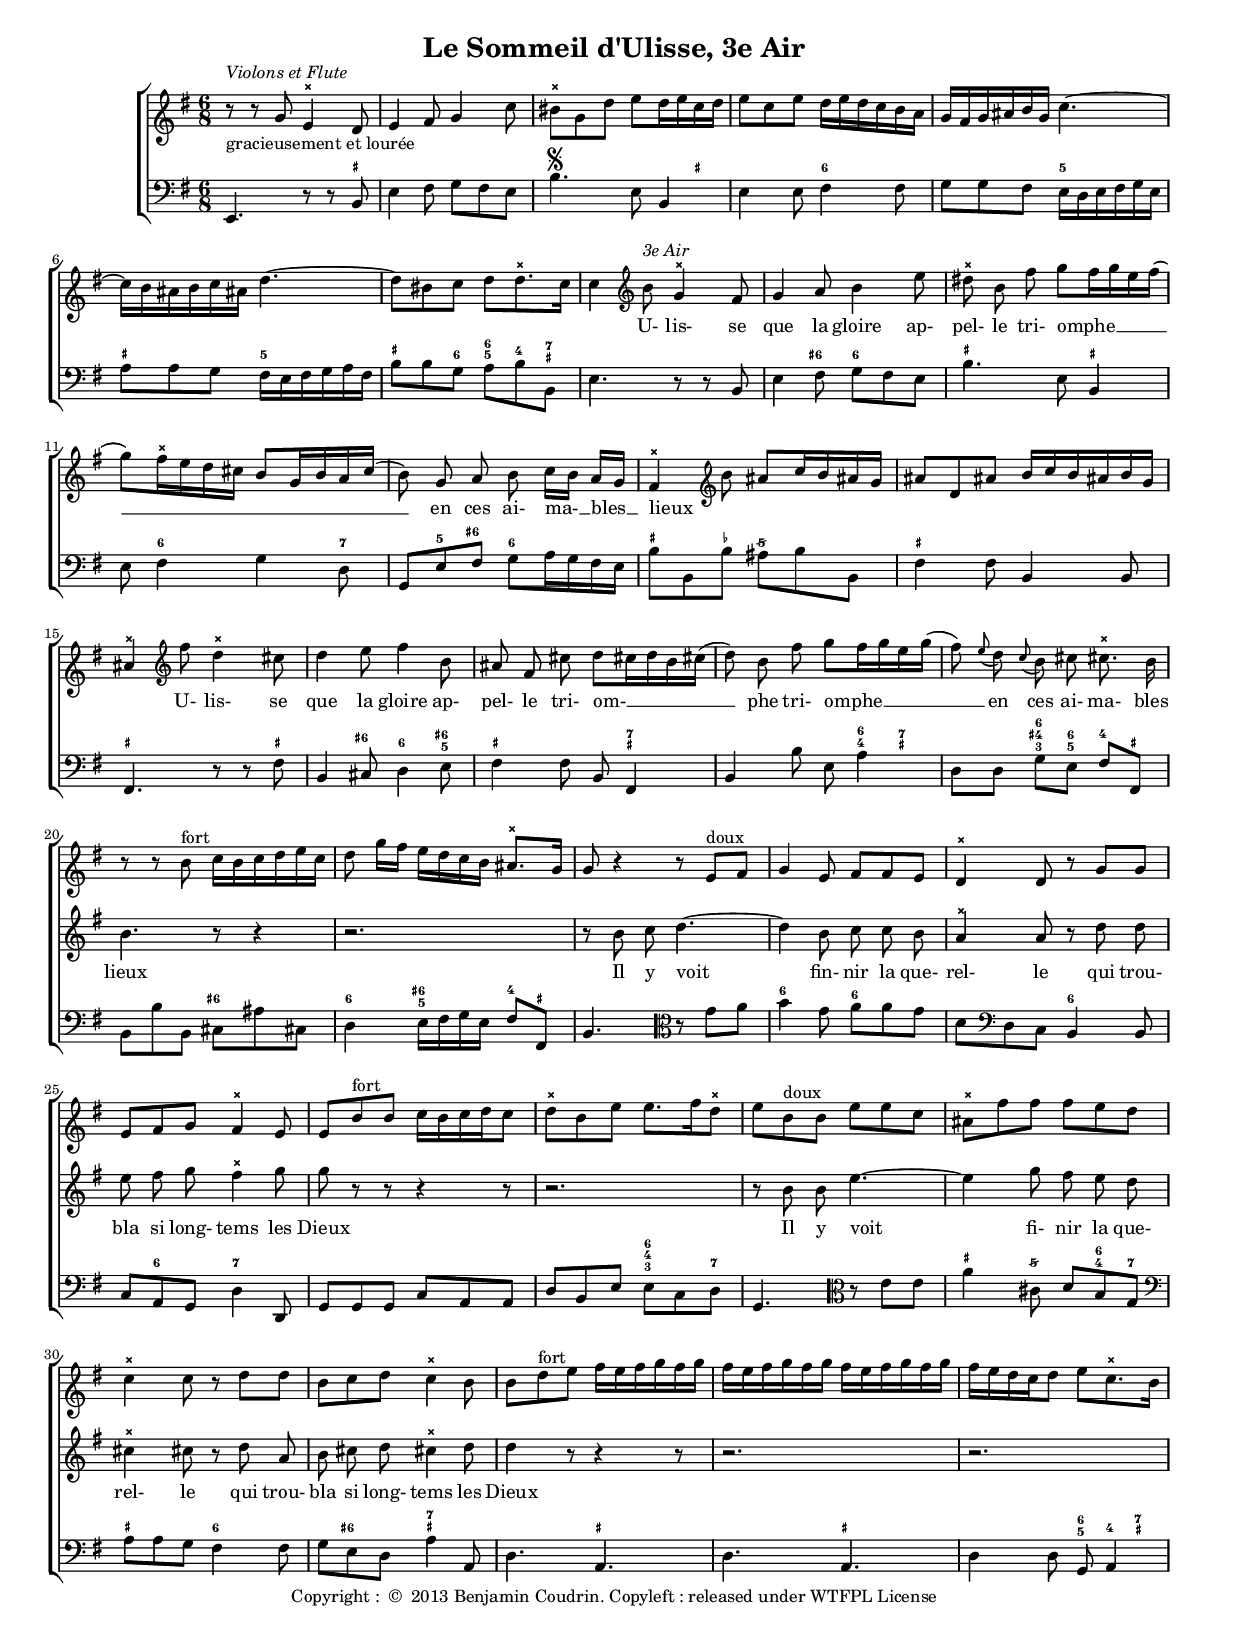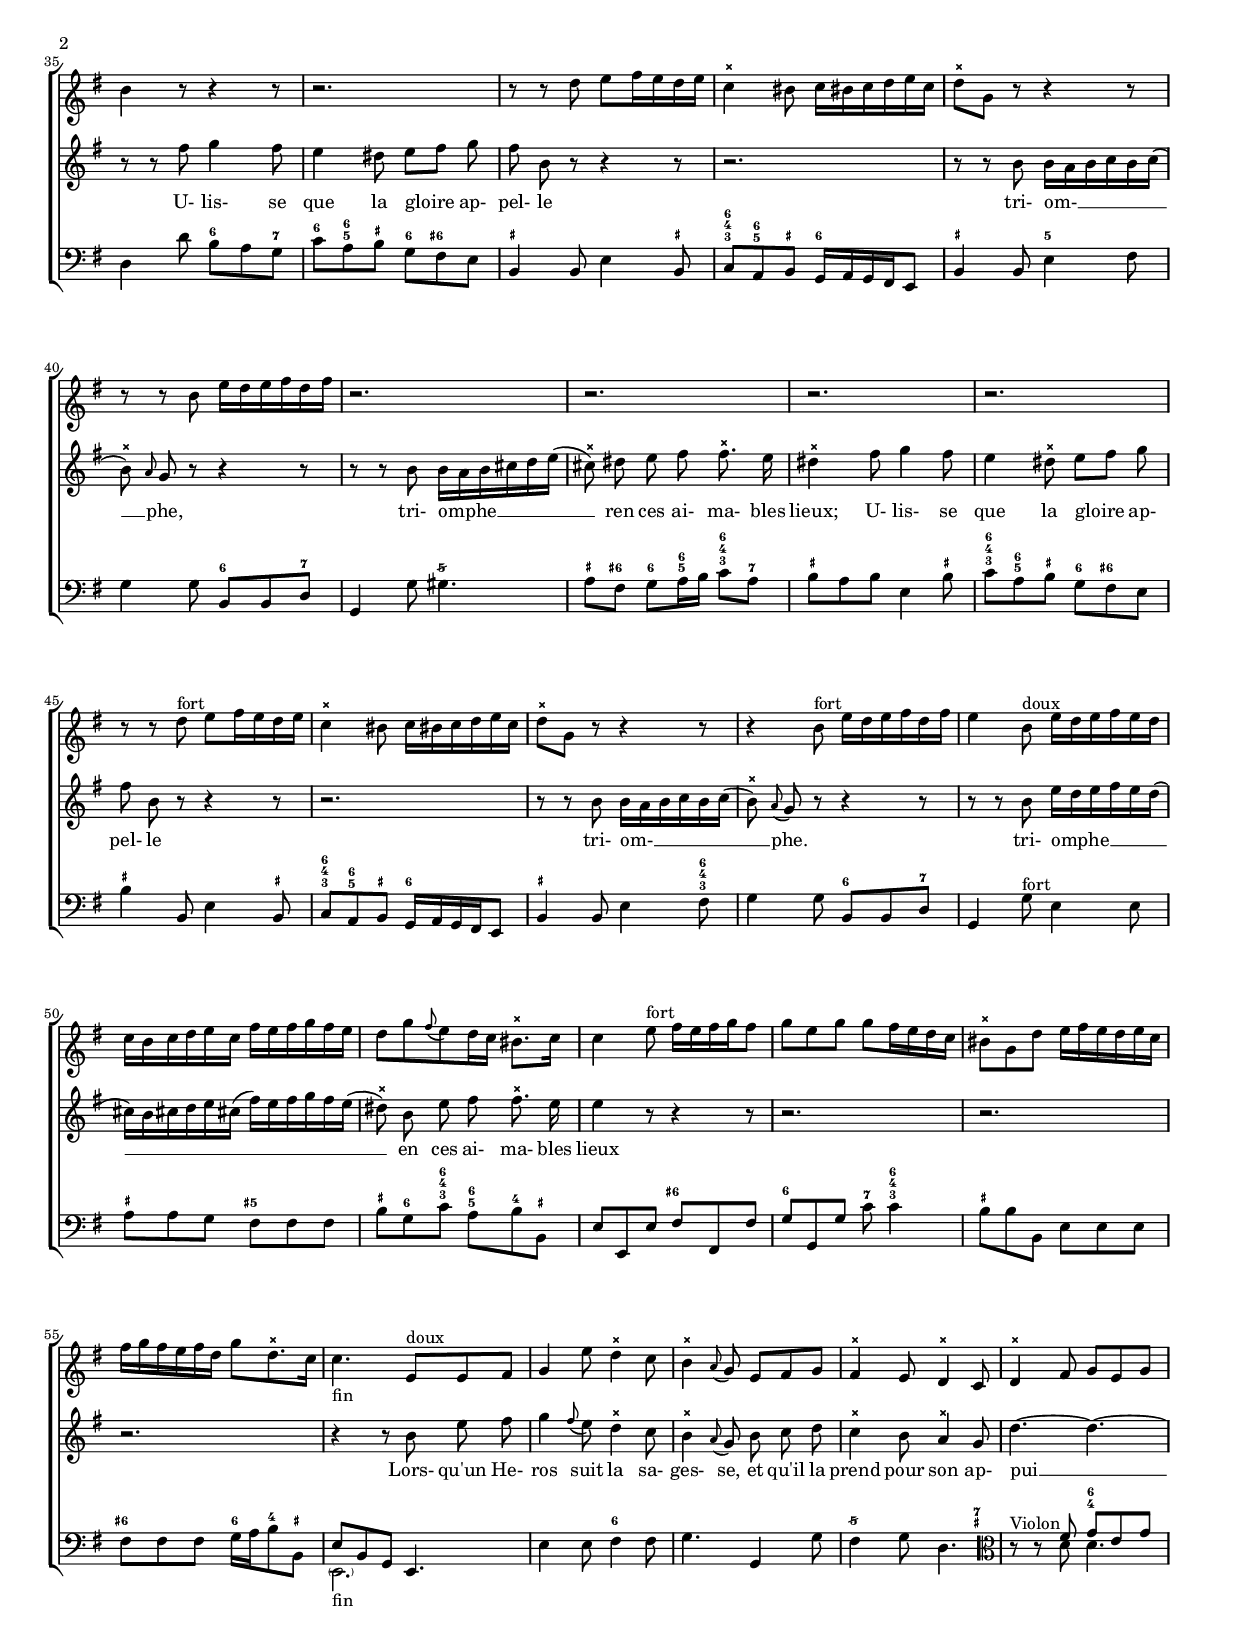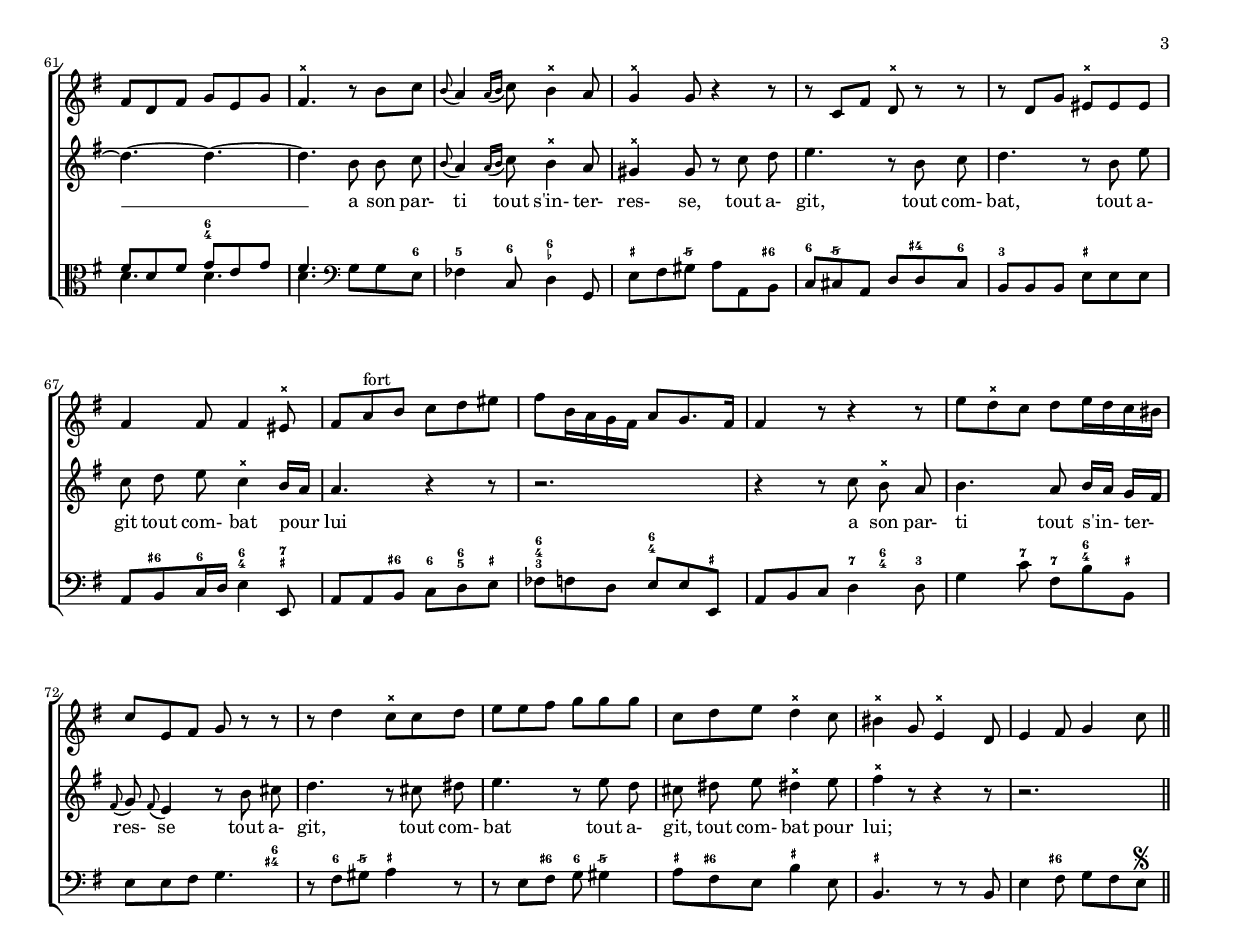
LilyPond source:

%%  air3.ly
%%  This file is part of the Earlilypond project
%% 
%%  Copyright (c) 2013 Benjamin Coudrin <benjamin.coudrin@gmail.com>
%%                All Rights Reserved
%%
%%  This program is free software. It comes without any warranty, to
%%  the extent permitted by applicable law. You can redistribute it
%%  and/or modify it under the terms of the Do What The Fuck You Want
%%  To Public License, Version 2, as published by Sam Hocevar. See
%%  http://sam.zoy.org/wtfpl/COPYING for more details.

\version "2.24.2"

#(set-default-paper-size "a4")
#(set-global-staff-size 15)

\paper {
  line-width    = 188\mm
  left-margin   = 10\mm
  top-margin    = 10\mm
  bottom-margin = 20\mm
  ragged-last-bottom = ##t 
  ragged-bottom = ##f
  annotate-spacing = ##f
  page-breaking = #ly:page-turn-breaking
  #(define page-breaking ly:page-turn-breaking)
}

\layout {
  \context {
    \Staff
    \RemoveEmptyStaves
    \override VerticalAxisGroup.remove-first = ##t 
  }
}

\header {
  title = \markup \center-column {"Le Sommeil d'Ulisse, 3e Air"}% \concat {"Troisième cantate" }}
%  subtitle = \markup \center-column { "avec Simphonie" }
%  composer =  \markup \right-column { "Elisabeth Jacquet de La Guerre" \small "(1665-1729)" }
%  tagline = ""
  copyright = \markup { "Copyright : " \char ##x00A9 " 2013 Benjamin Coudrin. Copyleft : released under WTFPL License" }
}

\include "../../../3rdParty/Viole/ornements-viole.ly"

%% Ligne principale %%%%%%%%%%%%%%%%%%%%%%%%%%%%%%%%%%%%%%%%%%%%%%%%%%
voixun = {
  \clef french
  \key e \minor
  \time 6/8
  \relative c'' {
    % Simphonie
    r8^\markup{\italic{Violons et Flute}}_\markup{gracieusement et lourée}
    r b \vxmordant g4 fis8		| % 1
    g4 a8 b4 e8				| % 2
    \vxmordant dis8 [b fis']
    g [fis16 g e fis]			| % 3
    g8 [e g] fis16 [g fis e d c]	| % 4
    b [a b cis d b] e4. ~		| % 5
    e16 [d cis d e cis] fis4. ~		| % 6
    fis8 [dis e]
    fis [\vxmordant fis8. e16]		| % 7
    e4
    
    % Air
    \clef treble
    \autoBeamOff
    b8^\markup{\italic{3e Air}}
    \vxmordant g4 fis8
    g4 a8 b4 e8
    \vxmordant dis8 b fis' g [fis16 g e fis]
    (g8) [\vxmordant fis16 e d cis] b8 [g16 b a c]
    (b8) g a b c16 [b] a [g]
    \vxmordant fis4
    
    % Simphonie
    \clef french
    \autoBeamOn
    d'8 cis [e16 d cis b]	| % 
    cis8 [fis, cis']
    d16 [e d cis d b]		| % 
    \vxmordant cis4
    
    % Air
    \clef treble
    \autoBeamOff
    fis8 \vxmordant d4 cis8
    d4 e8 fis4 b,8
    ais8 fis cis' d [cis16 d b cis]
    (d8) b fis' g [fis16 g e g]
    (fis8) \grace e (d) \grace c (b) cis \vxmordant cis8. b16
    \break
    b4. r8 r4
    r2.
    r8 b8 c d4. ~
    d4 b8 c c b
    \vxmordant a4 a8 r d d
    e fis g \vxmordant fis4 g8
    g r r r4 r8
    r2.
    r8 b, b e4.~
    e4 g8 fis e d
    \vxmordant cis4 cis8 r d a
    b cis d \vxmordant cis4 d8
    d4 r8 r4 r8
    r2.
    r2.
    r8 r fis g4 fis8
    e4 dis8 e [fis] g
    fis b, r r4 r8
    r2.
    r8 r b b16 [a b c b c]
    (\vxmordant b8) \grace a g r r4 r8
    r8 r b b16 [a b cis d e]
    (\vxmordant cis8) dis e fis \vxmordant fis8. e16
    \vxmordant dis4 fis8 g4 fis8
    e4 \vxmordant dis8 e [fis] g
    fis b, r r4 r8
    r2.
    r8 r b b16 [a b c b c]
    (\vxmordant b8) \grace a (g) r r4 r8
    r8 r b e16 [d e fis e d]
    (cis) [b cis d e cis]
    (fis) [e fis g fis e]
    (\vxmordant dis8) b e fis \vxmordant fis8. e16
    e4 r8 r4 r8
    r2. r2. r2.
    r4 r8 b e fis
    g4 \grace fis8 (e) \vxmordant d4 c8
    \vxmordant b4 \grace a8 (g) b c d
    \vxmordant c4 b8 \vxmordant a4 g8
    d'4. ~ d ~
    d ~ d ~
    d b8 b c
    \grace b (a4) \grace {a16 ([b]} c8) \vxmordant b4 a8
    \vxmordant gis4 g8 r c d
    e4. r8 b8 c d4. r8 b e
    c d e \vxmordant c4 b16 [a]
    a4. r4 r8
    r2.
    r4 r8 c \vxmordant b a
    b4. a8 b16 [a] g [fis]
    \grace fis8 (g) \grace fis (e4) r8 b' cis
    d4. r8 cis dis
    e4. r8 e d
    cis dis e \vxmordant dis4 e8
    \vxmordant fis4 r8 r4 r8 r2.
  }
}

lyrun = \lyricmode {
  % Simphonie
  _ _ _ _ _ _ _ _ _ _ _ _ _ _ _ _ _ _ _ _ _ _ _ _ _ _ _ _
  _ _ _ _ _ _ _ _ _ _ _ _ _ _ _
  U- lis- se que la gloire ap- pel- le
  tri- omphe __ _ en ces ai- ma- __ bles __ lieux
  _ _ _ _ _ _ _ _ _ _ _ _ _ _ _ _
  U- lis- se que la gloire ap- pel- le
  tri- om- __ phe tri- omphe __
  en ces ai- ma- bles lieux
  Il y voit fin- nir la que- rel- le
  qui trou- bla si long- tems les Dieux
  Il y voit fi- nir la que- rel- le
  qui trou- bla si long- tems les Dieux
  U- lis- se que la gloire ap- pel- le
  tri- om- __ phe,
  tri- omphe __ ren ces ai- ma- bles lieux;
  U- lis- se que la gloire ap- pel- le
  tri- om- __ phe.
  tri- omphe __ en ces ai- ma- bles lieux
  Lors- qu'un He- ros suit la sa- ges- se,
  et qu'il la prend pour son ap- pui __
  a son par- ti tout s'in- ter- res- se,
  tout a- git, tout com- bat, tout a- git
  tout com- bat pour lui
  a son par- ti tout s'in- ter- res- se
  tout a- git, tout com- bat
  tout a- git, tout com- bat pour lui;
}

%% Ligne secondaire  %%%%%%%%%%%%%%%%%%%%%%%%%%%%%%%%%%%%%%%%%%%%%%%%%%
voixdeux = {
  \clef french
  \key e \minor
  \time 6/8
  \relative c'' {
    s2. s s s s s s s s s s s s s s s s s s
    r8 r d^\markup{fort} e16 [d e fis g e]
    fis8 b16 [a] g [fis e d] \vxmordant cis8. b16
    b8 r4 r8 g8^\markup{doux} [a]
    b4 g8 a [a g]
    \vxmordant fis4 fis8 r b [b]
    g [a b] \vxmordant a4 g8
    g [d'^\markup{fort} d] e16 [d e fis e8]
    \vxmordant fis [d g] g8. [a16 \vxmordant fis8]
    g8 [d^\markup{doux} d] g [g e]
    \vxmordant cis [a' a] a [g fis]
    \vxmordant e4 e8 r fis [fis]
    d [e fis] \vxmordant e4 d8
    d [fis^\markup{fort} g] a16 [g a b a b]
    a [g a b a b] a [g a b a b]
    a [g fis e fis8] g [\vxmordant e8. d16]
    d4 r8 r4 r8
    r2.
    r8 r fis g [a16 g fis g]
    \vxmordant e4 dis8 e16 [dis e fis g e]
    \vxmordant fis8 [b,] r r4 r8
    r8 r d g16 [fis g a fis a]
    r2. r2. r2. r2.
    r8 r fis^\markup{fort} g [a16 g fis g]
    \vxmordant e4 dis8 e16 [dis e fis g e]
    \vxmordant fis8 [b,] r r4 r8
    r4 d8^\markup{fort} g16 [fis g a fis a]
    g4 d8^\markup{doux} g16 [fis g a g fis]
    e [d e fis g e] a [g a b a g]
    fis8 [b \grace a (g) fis16 e] \vxmordant dis8. e16
    e4 g8^\markup{fort} a16 [g a b a8]
    b [g b] b [a16 g fis e]
    \vxmordant dis8 [b fis'] g16 [a g fis g e]
    a [b a g a fis] b8 [\vxmordant fis8. e16]
    e4._\markup{fin} g,8^\markup{doux} [g a]
    b4 g'8 \vxmordant fis4 e8
    \vxmordant d4 \grace c8 (b) g [a b]
    \vxmordant a4 g8 \vxmordant fis4 e8
    \vxmordant fis4 a8 b [g b]
    a [fis a] b [g b]
    \vxmordant a4. r8 d [e]
    \grace d (c4) \grace {c16 ([d]} e8) \vxmordant d4 c8
    \vxmordant b4 b8 r4 r8
    r e, [a] \vxmordant fis r r
    r fis [b] \vxmordant gis [g g]
    a4 a8 a4 \vxmordant gis8
    a8 [c^\markup{fort} d] e [fis gis]
    a [d,16 c b a] c8 [b8. a16]
    a4 r8 r4 r8
    g'8 [\vxmordant fis e] fis [g16 fis e dis]
    e8 [g, a] b8 r r
    r fis'4 \vxmordant e8 [e fis]
    g [g a] b [b b]
    e, [fis g] \vxmordant fis4 e8
    \vxmordant dis4 b8 \vxmordant g4 fis8
    g4 a8 b4 e8
  }
}

%% BASSE CONTINUE %%%%%%%%%%%%%%%%%%%%%%%%%%%%%%%%%%%%%%%%%%%%%%%%%%
bassefig = \figuremode {
  s2 s8 <_+>
  s2.
  s2 s8 <_+>
  s4. <6>
  s <5>
  <_+> <5>
  <_+>4 <6>8 <6 5> <4> <7 _+>
  s2.
  s4 <6+>8 <6>4.
  <_+> s8 <_+>4
  s8 <6>4 s <7>8
  s <5> <6+> <6>4.
  <_+>4 <_->8 <5/>4.
  <_+> s
  <_+>4. s4 <_+>8
  s4 <6+>8 <6>4 <6+ 5>8
  <_+>4 s <7 _+>
  s2 <6 4>8 <7 _+>
  s4 <6 4+ 3>8 <6 5> <4> <_+>
  s4. <6+>
  <6>4 <6+ 5> <4>8 <_+>
  s2.
  <6>4. <6>
  s <6>
  s8 <6>4 <7>4.
  s2.
  s4. <6 4 3>4 <7>8
  s2.
  <_+>4 <5/>8 s <6 4> <7>
  <_+>4. <6>
  s8 <6+>4 <7 _+>4.
  s <_+>
  s <_+>
  s <6 5>8 <4> <7 _+>
  s4. <6>4 <7>8
  <6> <6 5> <_+> <6> <6+> s
  <_+>4. s4 <_+>8
  <6 4 3> <6 5> <_+> <6>4.
  <_+> <5>
  s <6>4 <7>8
  s4. <5/>
  <_+>8 <6+> <6> <6 5> <6 4 3> <7>
  <_+>4. s4 <_+>8
  <6 4 3>8 <6 5> <_+> <6> <6+> s
  <_+>4. s4 <_+>8
  <6 4 3>8 <6 5> <_+> <6>4.
  <_+> s4 <6 4 3>8
  s4. <6>4 <7>8
  s2.
  <_+>4. <5+>
  <_+>8 <6> <6 4 3> <6 5> <4> <_+>
  s4. <6+>
  <6> <7>8 <6 4 3>4
  <_+>4. s
  <6+> <6>8 <4> <_+>
  s2.
  s4. <6>
  s2.
  <5/>4. s4 <7 _+>8
  s4. <6 4>
  s <6 4>
  s s4 <6>8
  <5>4 <6>8 <6 _->4.
  <_+>4 <5/>8 s4 <6+>8
  <6> <5/> s4 <4+>8 <6>
  <3>4. <_+>
  s8 <6+> <6> <6 4>4 <7 _+>8
  s4 <6+>8 <6> <6 5> <_+>
  <6 4 3>4. <6 4>4 <_+>8
  s4. <7>8 <6 4> <3>
  s4 <7>8 <7> <6 4> <_+>
  s4. s4 <6 4+>8
  s8 <6> <5/> <_+>4.
  s4 <6+>8 <6> <5/>4
  <_+>8 <6+> s <_+>4.
  <_+> s s4 <6+>8 s4.
}

basse = {
  \clef bass
  \key e \minor
  \time 6/8
  \relative c {
    e,4. r8 r b'		| % 1
    e4 fis8 g [fis e]		| % 2
    b'4.^\segno e,8 b4			| % 3
    e4 e8 fis4 fis8		| % 4
    g [g fis]
    e16 [d e fis g e]		| % 5
    a8 [a g]
    fis16 [e fis g a fis]	| % 6
    b8 [b g] a [b b,]		| % 7
    e4. r8 r b			| % 8
    e4 fis8 g [fis e]		| % 9
    b'4. e,8 b4			| % 10
    e8 fis4 g d8		| % 11
    g,8 [e' fis]
    g [a16 g fis e]		| % 12
    b'8 [b, b'] ais [b b,]	| % 13
    fis'4 fis8 b,4 b8		| % 14
    fis4. r8 r fis'		| % 15
    b,4 cis8 d4 e8		| % 16
    fis4 fis8 b, fis4		| % 17
    b4 b'8 e, a4		| % 18
    d,8 [d] g [e] fis [fis,]	| % 19
    b [b' b,] cis [ais' cis,]	| % 20
    d4 e16 [fis g e] fis8 [fis,]	| %  21
    b4. \clef alto r8 g''8 [a]	| % 22
    b4 g8 a [a g]		| % 23
    d [\clef bass d, c] b4 b8	| % 24
    c8 [a g] d'4 d,8		| % 25
    g [g g] c [a a]		| % 26
    d [b e] e [c d]		| % 27
    g,4. \clef alto r8 e'' [e]	| % 28
    a4 cis,8 d [b g]		| % 29
    \clef bass a [a g] fis4 fis8	| % 30
    g [e d] a'4 a,8		| % 31
    d4. a			| % 32
    d a				| % 33
    d4 d8 g, a4			| % 34
    d4 d'8 b [a g]		| % 35
    c [a b] g [fis e]		| % 36
    b4 b8 e4 b8			| % 37
    c [a b] g16 [a g fis e8]	| % 38
    b'4 b8 e4 fis8		| % 39
    g4 g8 b, [b d]		| % 40
    g,4 g'8 gis4.		| % 41
    a8 [fis] g8 [a16 b] c8 [a]	| % 42
    b [a b] e,4 b'8		| % 43
    c8 [a b] g [fis e]		| % 44
    b'4 b,8 e4 b8		| % 45
    c [a b] g16 [a g fis e8]	| % 46
    b'4 b8 e4 fis8		| % 47
    g4 g8 b, [b d]		| % 48
    g,4 g'8^\markup{fort} e4 e8	| % 49
    a8 [a g] fis [fis fis]	| % 50
    b [g c] a [b b,]		| % 51
    e [e, e'] fis [fis, fis']	| % 52
    g [g, g'] c c4		| % 53
    b8 [b b,] e [e e]		| % 54
    fis [fis fis] g16 [a b8 b,]	| % 55
    <<{e [b g]  e4.}\\{\parenthesize e2._\markup{fin}}>>	| % 56
    e'4 e8 fis4 fis8		| % 56
    g4. g,4 g'8
    fis4 g8 d4.
    \clef alto r8^\markup{Violon} r8 <<{fis' g [e g]}\\{d d4.}>>
    <<{fis8 [d fis] g [e g]}\\{d4. d}>>
    <<{fis4.}\\{d4.}>> \clef bass g,8 [g e]
    fes4 c8 d4 g,8
    e' [fis gis] a [a, b]
    c [cis a] d [d c]
    b [b b] e [e e]
    a, [b c16 d] e4 e,8
    a8 [a b] c [d e]
    fes [f d] e [e e,]
    a [b c] d4 d8
    g4 c8 fis, [b b,]
    e [e fis] g4.
    r8 fis [gis] a4 r8
    r e [fis] g gis4
    a8 [fis e] b'4 e,8
    b4. r8 r b
    e4 fis8 g [fis e^\segno]
    \bar "||"
  }
}


%% CONDUCTEUR     %%%%%%%%%%%%%%%%%%%%%%%%%%%%%%%%%%%%%%%%%%%%%%%%%%
\score {
  \new StaffGroup  <<
    \new Voice = "vdeux" <<\override Staff.BarLine.allow-span-bar = ##f #(set-accidental-style 'forget) \voixdeux >>
    \new Voice = "vun" <<\override Staff.BarLine.allow-span-bar = ##f #(set-accidental-style 'forget) \voixun >>
    \new Lyrics \lyricsto vun { \lyrun }
    \new Staff <<
      \override Staff.BarLine.allow-span-bar = ##f
      #(set-accidental-style 'forget)
      \figuremode { \bassefig }
      \basse
    >>
 >>
}